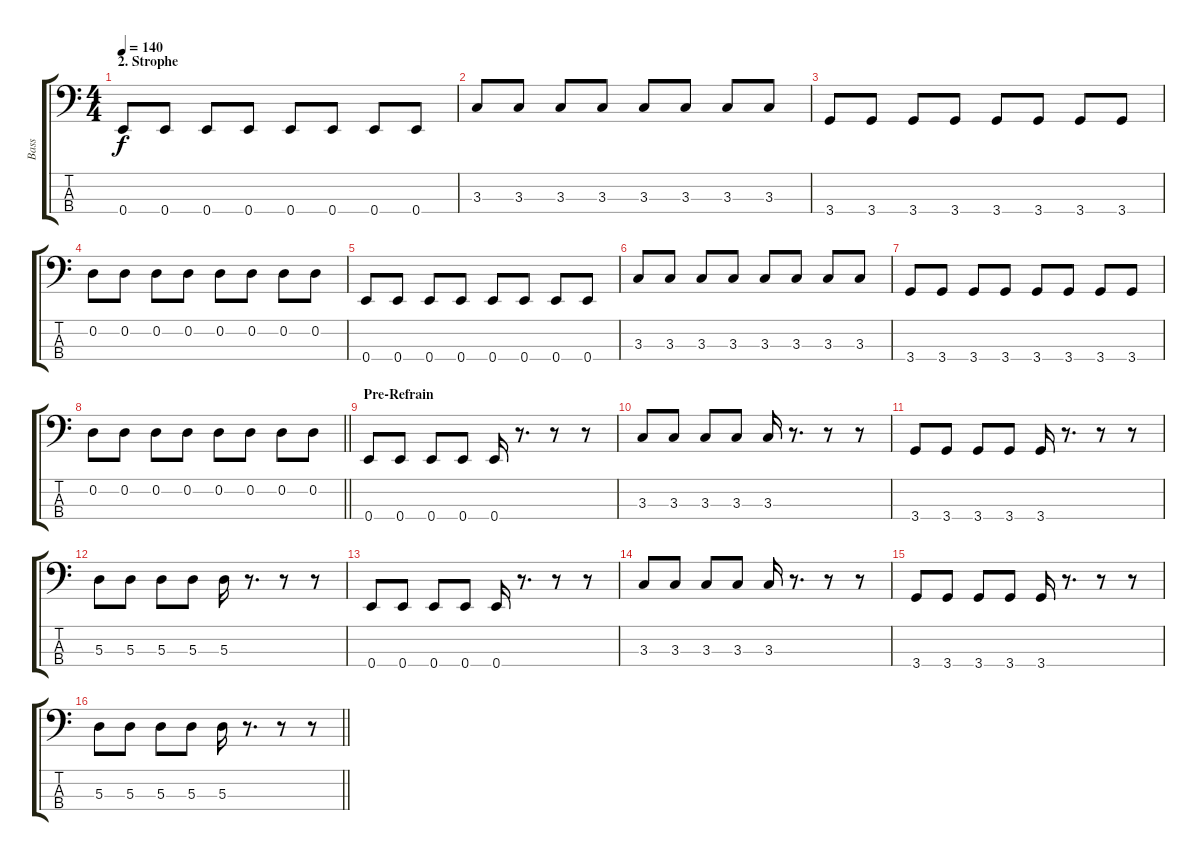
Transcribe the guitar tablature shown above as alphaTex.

\track ("Bass" "Bass") {instrument electricbasspick}
\staff {score tabs}
\tuning (G2 D2 A1 E1) {hide}
\ts (4 4)
\section ("" "2. Strophe")
\tempo 140
\clef f4
\ks c
0.4.8{dy f} 0.4.8 0.4.8 0.4.8 0.4.8 0.4.8 0.4.8 0.4.8 |
3.3.8 3.3.8 3.3.8 3.3.8 3.3.8 3.3.8 3.3.8 3.3.8 |
3.4.8 3.4.8 3.4.8 3.4.8 3.4.8 3.4.8 3.4.8 3.4.8 |
0.2.8 0.2.8 0.2.8 0.2.8 0.2.8 0.2.8 0.2.8 0.2.8 |
0.4.8 0.4.8 0.4.8 0.4.8 0.4.8 0.4.8 0.4.8 0.4.8 |
3.3.8 3.3.8 3.3.8 3.3.8 3.3.8 3.3.8 3.3.8 3.3.8 |
3.4.8 3.4.8 3.4.8 3.4.8 3.4.8 3.4.8 3.4.8 3.4.8 |
\barLineRight lightlight
0.2.8 0.2.8 0.2.8 0.2.8 0.2.8 0.2.8 0.2.8 0.2.8 |
\section ("" "Pre-Refrain")
0.4.8 0.4.8 0.4.8 0.4.8 0.4.16 r.8{d} r.8 r.8 |
3.3.8 3.3.8 3.3.8 3.3.8 3.3.16 r.8{d} r.8 r.8 |
3.4.8 3.4.8 3.4.8 3.4.8 3.4.16 r.8{d} r.8 r.8 |
5.3.8 5.3.8 5.3.8 5.3.8 5.3.16 r.8{d} r.8 r.8 |
0.4.8 0.4.8 0.4.8 0.4.8 0.4.16 r.8{d} r.8 r.8 |
3.3.8 3.3.8 3.3.8 3.3.8 3.3.16 r.8{d} r.8 r.8 |
3.4.8 3.4.8 3.4.8 3.4.8 3.4.16 r.8{d} r.8 r.8 |
\barLineRight lightlight
5.3.8 5.3.8 5.3.8 5.3.8 5.3.16 r.8{d} r.8 r.8
